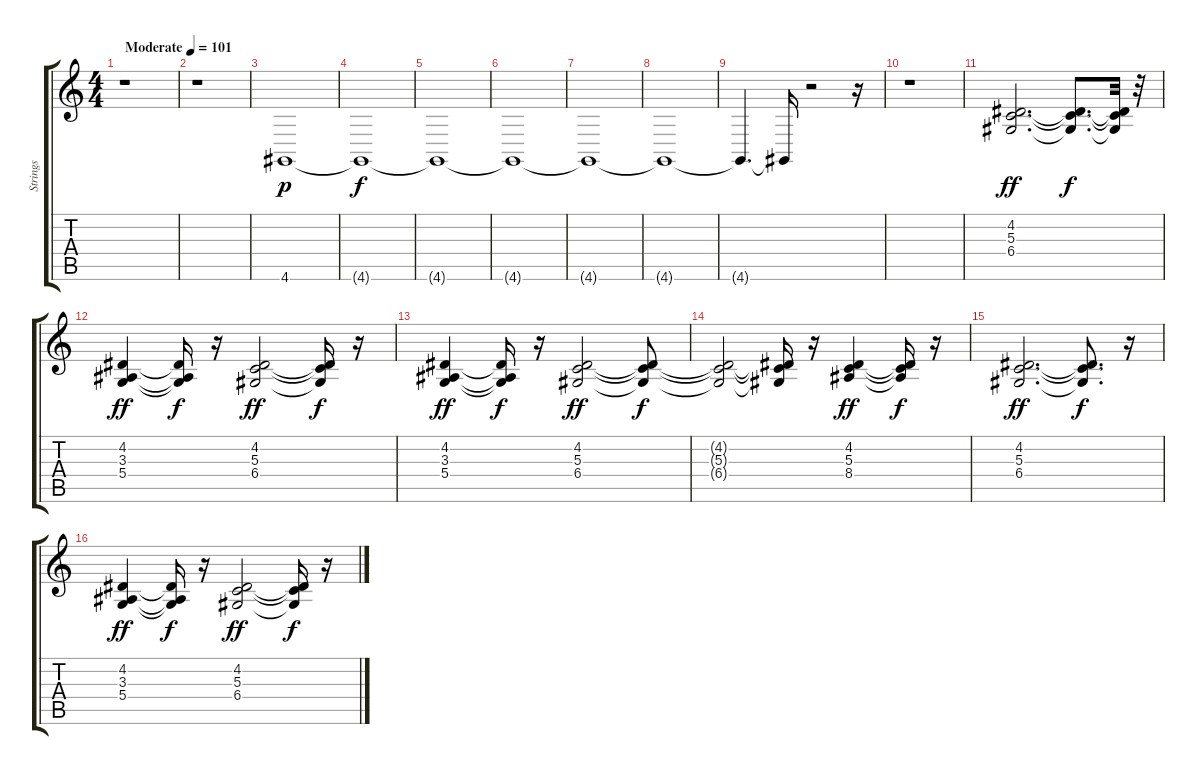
\track ("Strings" "Strings") {instrument synthstrings1}
\staff {score tabs}
\tuning (E4 B3 G3 D3 A2 E2) {hide}
\ts (4 4)
\tempo (101 "Moderate")
\clef g2
\ks c
r.1{dy p instrument synthstrings1} |
r.1 |
4.6.1 |
4.6{t}.1{dy f} |
4.6{t}.1 |
4.6{t}.1 |
4.6{t}.1 |
4.6{t}.1 |
4.6{t}.4{d} 4.6{t}.16 r.2 r.16 |
r.1 |
(4.2 5.3 6.4).2{d dy ff} (4.2{t} 5.3{t} 6.4{t}).8{d dy f} (4.2{t} 5.3{t} 6.4{t}).32 r.32 |
(4.2 3.3 5.4).4{dy ff} (4.2{t} 3.3{t} 5.4{t}).16{dy f} r.16 (4.2 5.3 6.4).2{dy ff} (4.2{t} 5.3{t} 6.4{t}).16{dy f} r.16 |
(4.2 3.3 5.4).4{dy ff} (4.2{t} 3.3{t} 5.4{t}).16{dy f} r.16 (4.2 5.3 6.4).2{dy ff} (4.2{t} 5.3{t} 6.4{t}).8{dy f} |
(4.2{t} 5.3{t} 6.4{t}).2 (4.2{t} 5.3{t} 6.4{t}).16 r.16 (4.2 5.3 8.4).4{dy ff} (4.2{t} 5.3{t} 8.4{t}).16{dy f} r.16 |
(4.2 5.3 6.4).2{d dy ff} (4.2{t} 5.3{t} 6.4{t}).8{d dy f} r.16 |
(4.2 3.3 5.4).4{dy ff} (4.2{t} 3.3{t} 5.4{t}).16{dy f} r.16 (4.2 5.3 6.4).2{dy ff} (4.2{t} 5.3{t} 6.4{t}).16{dy f} r.16
